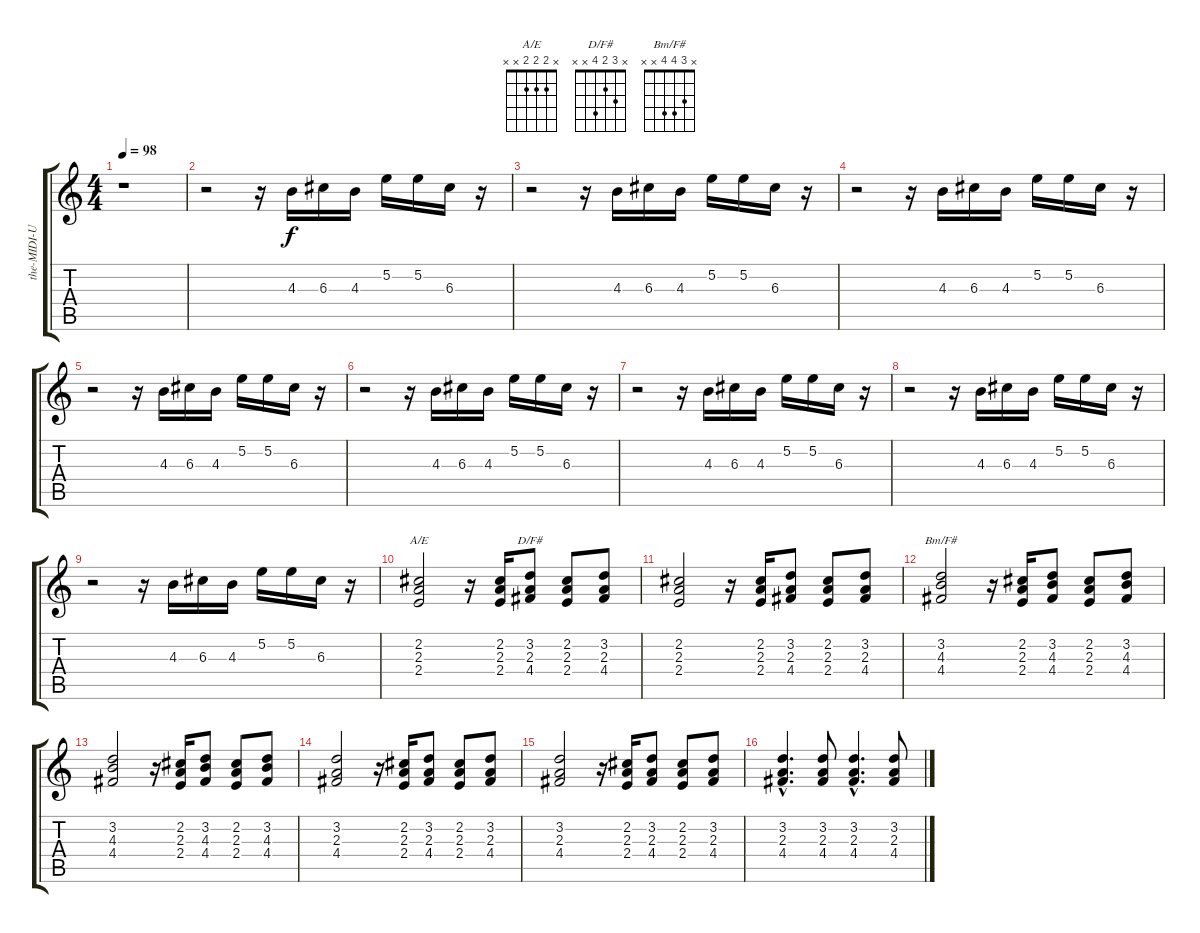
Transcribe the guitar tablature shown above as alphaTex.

\track ("the-MIDI-Universe@" "the-MIDI-U") {instrument acousticguitarsteel}
\staff {score tabs}
\tuning (E4 B3 G3 D3 A2 E2) {hide}
\chord ("A/E" x 2 2 2 x x)
\chord ("D/F#" x 3 2 4 x x)
\chord ("Bm/F#" x 3 4 4 x x)
\ts (4 4)
\tempo 98
\clef g2
\ks c
r.1{dy f} |
r.2 r.16 4.3.16 6.3.16 4.3.16 5.2.16 5.2.16 6.3.16 r.16 |
r.2 r.16 4.3.16 6.3.16 4.3.16 5.2.16 5.2.16 6.3.16 r.16 |
r.2 r.16 4.3.16 6.3.16 4.3.16 5.2.16 5.2.16 6.3.16 r.16 |
r.2 r.16 4.3.16 6.3.16 4.3.16 5.2.16 5.2.16 6.3.16 r.16 |
r.2 r.16 4.3.16 6.3.16 4.3.16 5.2.16 5.2.16 6.3.16 r.16 |
r.2 r.16 4.3.16 6.3.16 4.3.16 5.2.16 5.2.16 6.3.16 r.16 |
r.2 r.16 4.3.16 6.3.16 4.3.16 5.2.16 5.2.16 6.3.16 r.16 |
r.2 r.16 4.3.16 6.3.16 4.3.16 5.2.16 5.2.16 6.3.16 r.16 |
(2.2 2.3 2.4).2{ch "A/E"} r.16 (2.2 2.3 2.4).16 (3.2 2.3 4.4).8{ch "D/F#"} (2.2 2.3 2.4).8 (3.2 2.3 4.4).8 |
(2.2 2.3 2.4).2 r.16 (2.2 2.3 2.4).16 (3.2 2.3 4.4).8 (2.2 2.3 2.4).8 (3.2 2.3 4.4).8 |
(3.2 4.3 4.4).2{ch "Bm/F#"} r.16 (2.2 2.3 2.4).16 (3.2 4.3 4.4).8 (2.2 2.3 2.4).8 (3.2 4.3 4.4).8 |
(3.2 4.3 4.4).2 r.16 (2.2 2.3 2.4).16 (3.2 4.3 4.4).8 (2.2 2.3 2.4).8 (3.2 4.3 4.4).8 |
(3.2 2.3 4.4).2 r.16 (2.2 2.3 2.4).16 (3.2 2.3 4.4).8 (2.2 2.3 2.4).8 (3.2 2.3 4.4).8 |
(3.2 2.3 4.4).2 r.16 (2.2 2.3 2.4).16 (3.2 2.3 4.4).8 (2.2 2.3 2.4).8 (3.2 2.3 4.4).8 |
(3.2{hac} 2.3{hac} 4.4{hac}).4{d} (3.2 2.3 4.4).8 (3.2{hac} 2.3{hac} 4.4{hac}).4{d} (3.2 2.3 4.4).8
